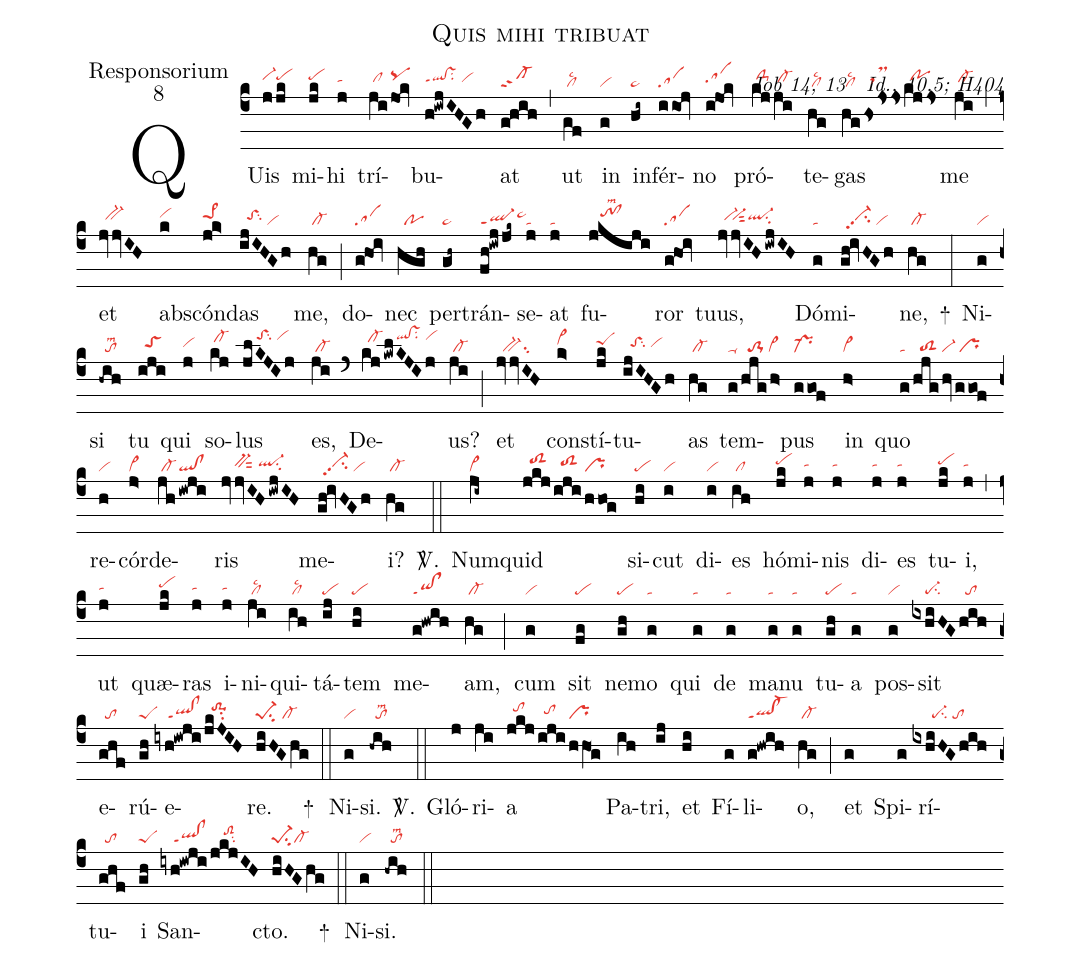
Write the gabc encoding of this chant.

name:Quis mihi tribuat;
office-part:Responsorium;
mode:8;
commentary:Job 14, 13 ꝟ Id., 10,5; H404;
nabc-lines:1;
%%
(c4)
QUis(j/jk|vi-hipehi) mi(jk|pehi)hi(j|tahh) trí(ji|/clhh|/jok|pqhi)bu(h!iwjIHGh|qlhh!vshhppt1su2/vihh)at(g!hih|sf-) (,)
ut(gf|/cllsc2) in(g|vi) in(hi~|pe~)fér(iioj|sa)no(i!jok|sahh) pró(kj|/clS-hi|/ji|/cl-hh)te(hg|/cllsc2)gas(hg|/cllsc2|/hsjss|//tsMhh|kjjs|//pohi) me(ji|/cl-hh) (,)
et(jvvIH|//bv-hh) ab(k|vihi)scón(jk>|pe>1hi)das(ijIHGh|//toShhsu2/vi) me,(hg|/cl-) (;)
do(g!hoi|sa)nec(hgh|//po) per(gh~|pe~)trán(fh!iwj/jk~|ql-ppt1pe~hi)se(j|ta)at(j|ta) fu(jkiji|///tohi!clhilsm2)ror(g!hoi|sa) tuus,(jvvIHiwjIH|//vi-hh``vi-hhsut2ql-hhsu2) Dó(g|ta)mi(gh!ivHGh|//vi-hhpp2su2/vi)ne,(hg|/cl-) +(:)
Ni(g|vi)si(-hih|//tolsm2) tu(iji|//toShh) qui(j|vihh) so(kj|/cl-hj)lus(jlKJIj|////toShksu2/vihk) es,(ji|/cl-) (`)
De(kjkwlKJIj|//cl-hj////qlhk!vshksu2/vihk)us?(ji|/cl-) (;)
et(jvvIH|//bv-su2) con(k>|vi>hi)stí(jk|peShi)tu(ijIHGh|//toShhsu2/vihh)as(hg|/cl-) tem(g|ta-|/hjg/h>|//to-1/vi>)pus(ggof|pr-) in(h>|vi>) quo(g|ta|/hjg|//toS2|/hv|vi-|ggof|/pr) re(h|vi)cór(j>|vi>)de(jh|/cl-|iwji|ql!cl)ris(jvvIHiwjIH|////bv-hhsut2/ql-hhsu2) me(gh!ivHGh|//vi-hhpp2su2/vi)i?(hg|/cl-) <sp>V/</sp>.(::)
Num(ji~|cl~)quid(jkj|//toS2hi|/iji|//toS2hh|/hhog|pr) si(hi|pe)cut(i|vi) di(i|vi)es(ih|/cl) hó(jk|pehi)mi(j|tahh)nis(j|tahh) di(j|tahh)es(j|tahh) tu(jk|pehi)i,(j|tahh) (,)
ut(j|tahh) quæ(jk|pehi)ras(j|tahh) i(j|tahh)ni(ji|/cllsc2)qui(ih|/cllsc2)tá(ij|pe)tem(hi|pe) me(g!hwih|qi!clppt1)am,(hg|/cl-) (;)
cum(g|vi) sit(fg|pe) ne(gh|pe)mo(g|ta) qui(g|ta) de(g|ta) ma(g|ta)nu(g|ta) tu(gh|pe)a(g|ta) pos(g|vi)sit(ixhiHG|////pe-su2|hih|//to) e(ghf|//to)rú(gh|peS)e(iyh!iwji|////ql!clppt1|/jkJIH|//to-1hisu2)re.(hiHGhg|pe-1su2/cl-) +(::)
Ni(g|vi)si.(-hih|//tolsm2) <sp>V/</sp>.(::)
Gló(j)ri(ji)a(jkj|//tohi|/iji|//tohh|/hhO1g|pr) Pa(ih)tri,(ij) et(hi) Fí(g)li(g!hwih|ql!cl-ppt1)o,(hg|/cl-) (;)
et(g) Spi(g)rí(ixhiHGhih|//////pe-su2/to)tu(ghf|//to)i(gh|peS) San(iyh!iwji|////ql!clppt1|/jkjIH|////toS2hisu2)cto.(hiHGhg|pe-1su2cl-) +(::)
Ni(g|vi)si.(-hih|//tolsm2) (::)
